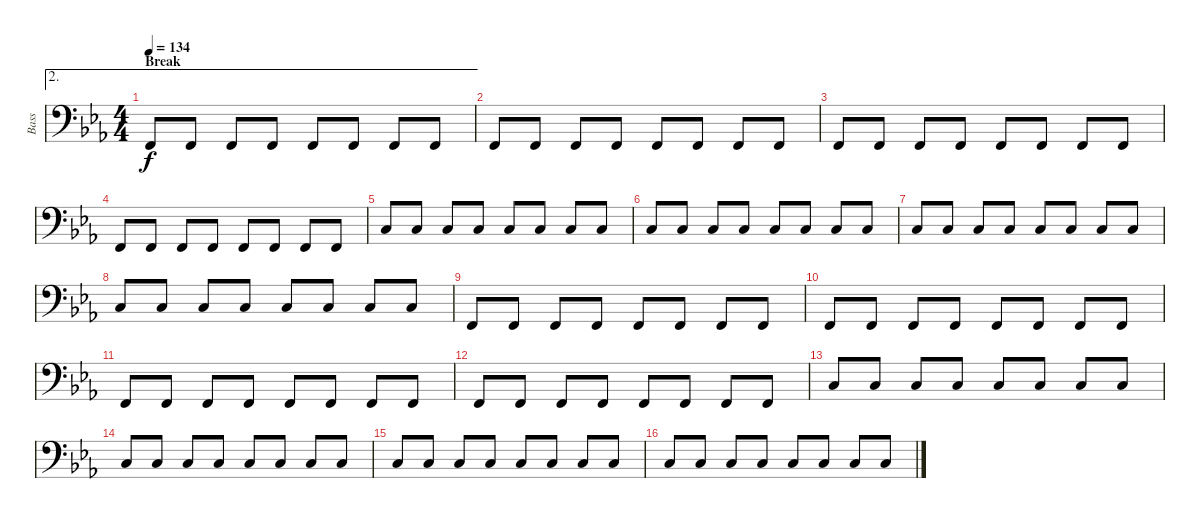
\track ("Bass" "Bass") {instrument electricbassfinger}
\staff {score}
\tuning (G2 D2 A1 E1) {hide}
\ae 2
\ts (4 4)
\section ("" "Break")
\tempo 134
\clef f4
\ks eb
1.4.8{dy f} 1.4.8 1.4.8 1.4.8 1.4.8 1.4.8 1.4.8 1.4.8 |
1.4.8 1.4.8 1.4.8 1.4.8 1.4.8 1.4.8 1.4.8 1.4.8 |
1.4.8 1.4.8 1.4.8 1.4.8 1.4.8 1.4.8 1.4.8 1.4.8 |
1.4.8 1.4.8 1.4.8 1.4.8 1.4.8 1.4.8 1.4.8 1.4.8 |
3.3.8 3.3.8 3.3.8 3.3.8 3.3.8 3.3.8 3.3.8 3.3.8 |
3.3.8 3.3.8 3.3.8 3.3.8 3.3.8 3.3.8 3.3.8 3.3.8 |
3.3.8 3.3.8 3.3.8 3.3.8 3.3.8 3.3.8 3.3.8 3.3.8 |
3.3.8 3.3.8 3.3.8 3.3.8 3.3.8 3.3.8 3.3.8 3.3.8 |
1.4.8 1.4.8 1.4.8 1.4.8 1.4.8 1.4.8 1.4.8 1.4.8 |
1.4.8 1.4.8 1.4.8 1.4.8 1.4.8 1.4.8 1.4.8 1.4.8 |
1.4.8 1.4.8 1.4.8 1.4.8 1.4.8 1.4.8 1.4.8 1.4.8 |
1.4.8 1.4.8 1.4.8 1.4.8 1.4.8 1.4.8 1.4.8 1.4.8 |
3.3.8 3.3.8 3.3.8 3.3.8 3.3.8 3.3.8 3.3.8 3.3.8 |
3.3.8 3.3.8 3.3.8 3.3.8 3.3.8 3.3.8 3.3.8 3.3.8 |
3.3.8 3.3.8 3.3.8 3.3.8 3.3.8 3.3.8 3.3.8 3.3.8 |
3.3.8 3.3.8 3.3.8 3.3.8 3.3.8 3.3.8 3.3.8 3.3.8
